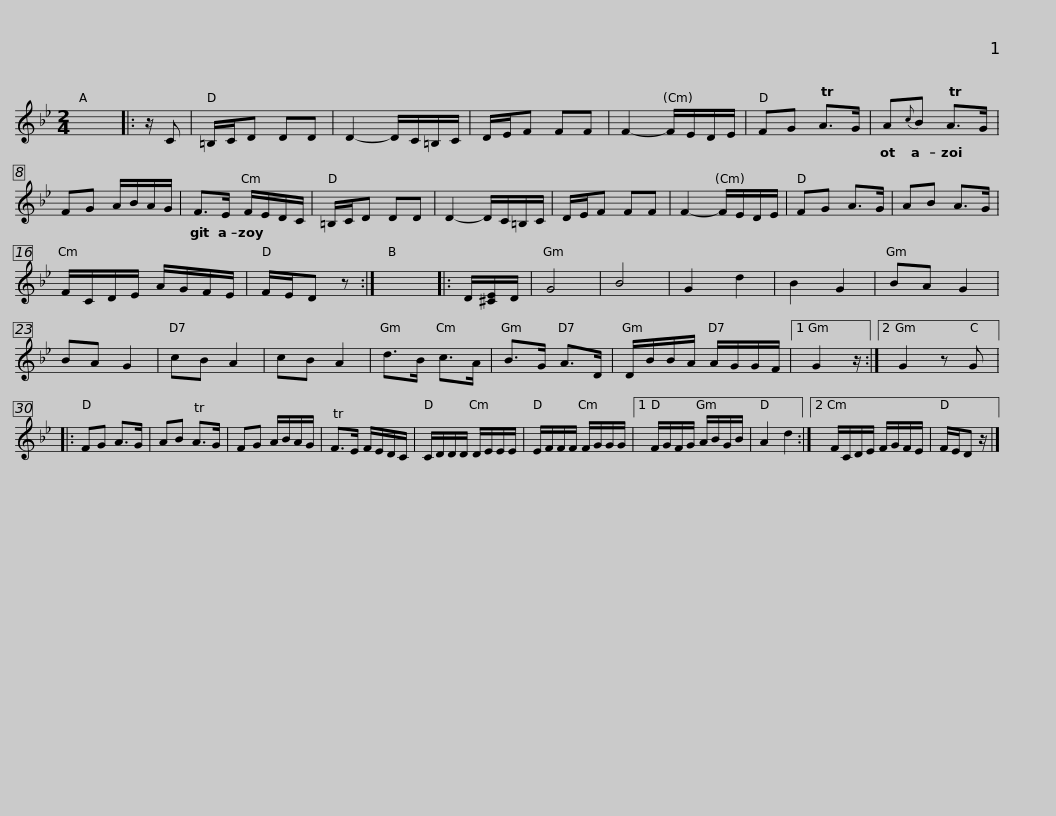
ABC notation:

X:1
L:1/8
M:2/4
I:linebreak $
K:Bb
V:1 treble
V:1
 x4 |: z/ C | =B,/C/D DD | D2- D/C/=B,/C/ | D/E/F FF | %5
 F2- F/E/D/E/ | FG TA>G | A{c}B TA>G | FG A/B/A/G/ |$ F>E F/E/D/C/ | %10
 =B,/C/D DD | D2- D/C/=B,/C/ | D/E/F FF | F2- F/E/D/E/ | FG A>G | %15
 AB A>G | F/C/D/E/ A/G/F/E/ |$ F/E/D z :| x4 |: D/[^CE]/D/ | %20
 G4 | B4 | G2 d2 | B2 G2 | BA G2 | %25
 BA G2 | cB A2 | cB A2 | d>B c>A | B>G A>D |$ %30
 D/B/B/A/ A/G/G/F/ |1 G2 z/ :|2 G2 z G |: FG A>G | AB TA>G | %35
 FG A/B/A/G/ | TF>E F/E/D/C/ | C/D/D/D/ D/E/E/E/ |$ E/F/F/F/ F/G/G/G/ |1 F/G/F/G/ A/B/G/B/ | %40
 A2 d2 :|2 F/C/D/E/ F/G/F/E/ | F/E/D z/ |] %43
